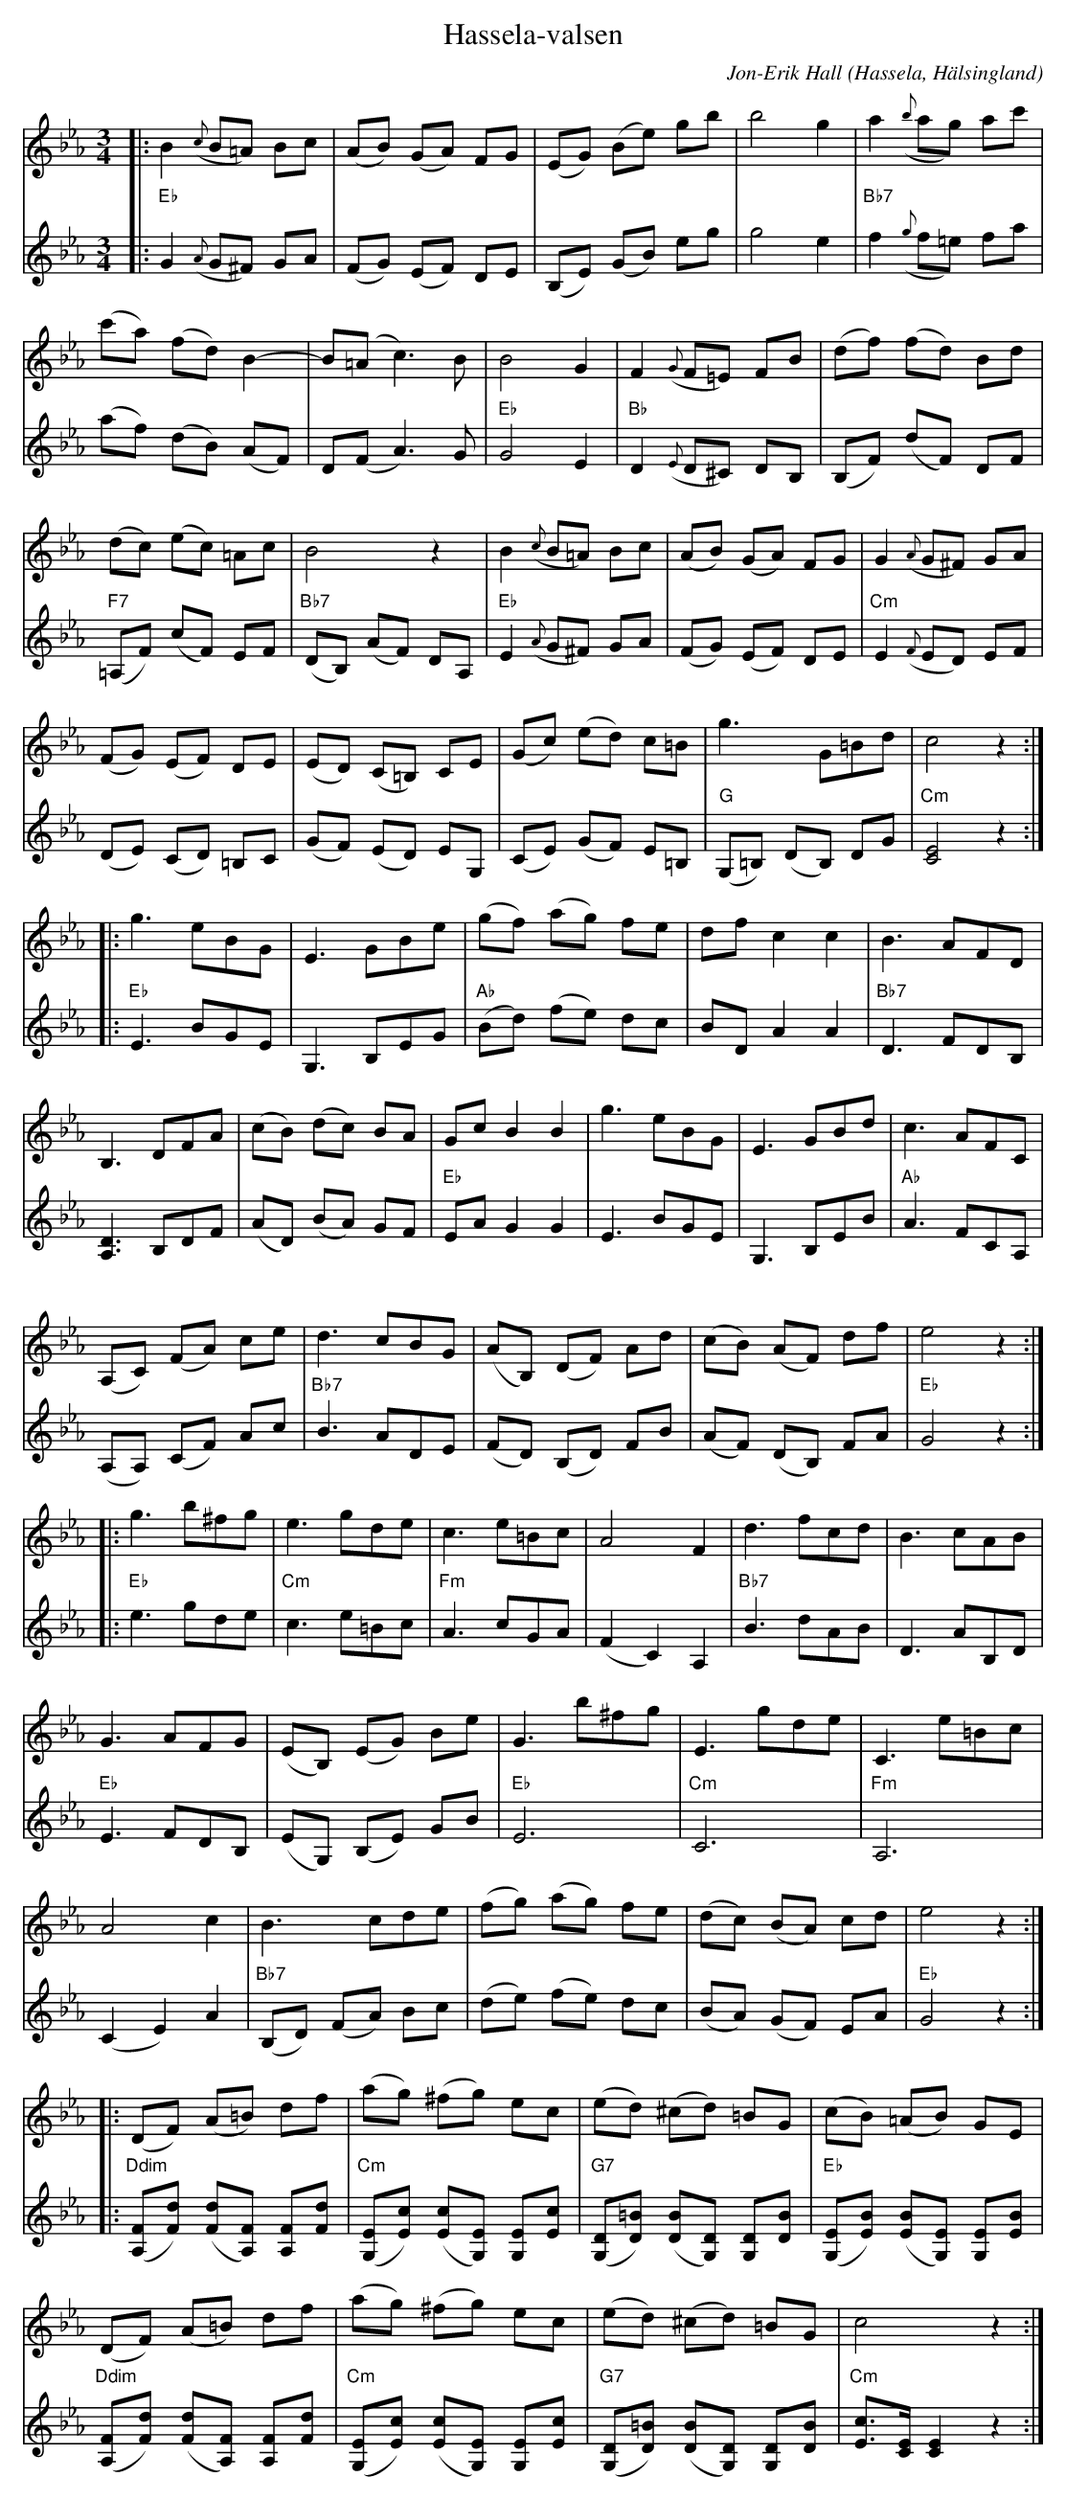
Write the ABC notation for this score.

X:1
T:Hassela-valsen
C:Jon-Erik Hall
O:Hassela, Hälsingland
L:1/8
M:3/4
K:Eb
V:1
|: B2({c} B=A) Bc | (AB) (GA) FG | (EG) (Be) gb | b4 g2 | a2({b} ag) ac' |
(c'a) (fd) B2- | B(=A c3) B | B4 G2 | F2({G} F=E) FB | (df) (fd) Bd |
(dc) (ec) =Ac | B4 z2 | B2({c} B=A) Bc | (AB) (GA) FG | G2({A} G^F) GA |
(FG) (EF) DE | (ED) (C=B,) CE | (Gc) (ed) c=B | g3 G=Bd | c4 z2 ::
g3 eBG | E3 GBe | (gf) (ag) fe | df c2 c2 | B3 AFD |
B,3 DFA |(cB) (dc) BA | Gc B2 B2 | g3 eBG | E3 GBd | c3 AFC |
(A,C) (FA) ce | d3 cBG | (AB,) (DF) Ad | (cB) (AF) df | e4 z2 ::
g3 b^fg | e3 gde | c3 e=Bc | A4 F2 | d3 fcd | B3 cAB |
G3 AFG | (EB,) (EG) Be | G3 b^fg | E3 gde | C3 e=Bc |
A4 c2 | B3 cde | (fg) (ag) fe | (dc) (BA) cd | e4 z2 ::
(DF) (A=B) df | (ag) (^fg) ec | (ed) (^cd) =BG | (cB) (=AB) GE |
(DF) (A=B) df | (ag) (^fg) ec | (ed) (^cd) =BG | c4 z2 :|
V:2
|: "Eb" G2({A} G^F) GA | (FG) (EF) DE | (B,E) (GB) eg | g4 e2 | "Bb7" f2({g} f=e) fa | (af) (dB) (AF) |
D(F A3) G |"Eb" G4 E2 |"Bb" D2({E} D^C) DB, | (B,F) (dF) DF | "F7" (=A,F) (cF) EF |"Bb7" (DB,) (AF) DA, |
"Eb" E2({A} G^F) GA | (FG) (EF) DE | "Cm" E2({F} ED) EF | (DE) (CD) =B,C |
(GF) (ED) EG, | (CE) (GF) E=B, |"G" (G,=B,) (DB,) DG | "Cm" [CE]4 z2 ::
"Eb" E3 BGE | G,3 B,EG |"Ab" (Bd) (fe) dc | BD A2 A2 |"Bb7" D3 FDB, | [A,D]3 B,DF |
(AD) (BA) GF |"Eb" EA G2 G2 | E3 BGE | G,3 B,EB |"Ab" A3 FCA, | (A,A,) (CF) Ac |
"Bb7" B3 ADE | (FD) (B,D) FB | (AF) (DB,) FA |"Eb" G4 z2 ::
"Eb" e3 gde |"Cm" c3 e=Bc |"Fm" A3 cGA | (F2 C2) A,2 |"Bb7" B3 dAB | D3 AB,D |
"Eb" E3 FDB, | (EG,) (B,E) GB |"Eb" E6 |"Cm" C6 |"Fm" A,6 | (C2 E2) A2 |
"Bb7" (B,D) (FA) Bc | (de) (fe) dc | (BA) (GF) EA |"Eb" G4 z2 ::
"Ddim" ([A,F][Fd]) ([Fd][A,F]) [A,F][Fd] |"Cm" ([G,E][Ec]) ([Ec][G,E]) [G,E][Ec] | "G7" ([G,D][D=B]) ([DB][G,D]) [G,D][DB] |"Eb" ([G,E][EB]) ([EB][G,E]) [G,E][EB] |
"Ddim" ([A,F][Fd]) ([Fd][A,F]) [A,F][Fd] |"Cm" ([G,E][Ec]) ([Ec][G,E]) [G,E][Ec] | "G7" ([G,D][D=B]) ([DB][G,D]) [G,D][DB] |"Cm" [Ec]>[CE] [CE]2 z2 :|
